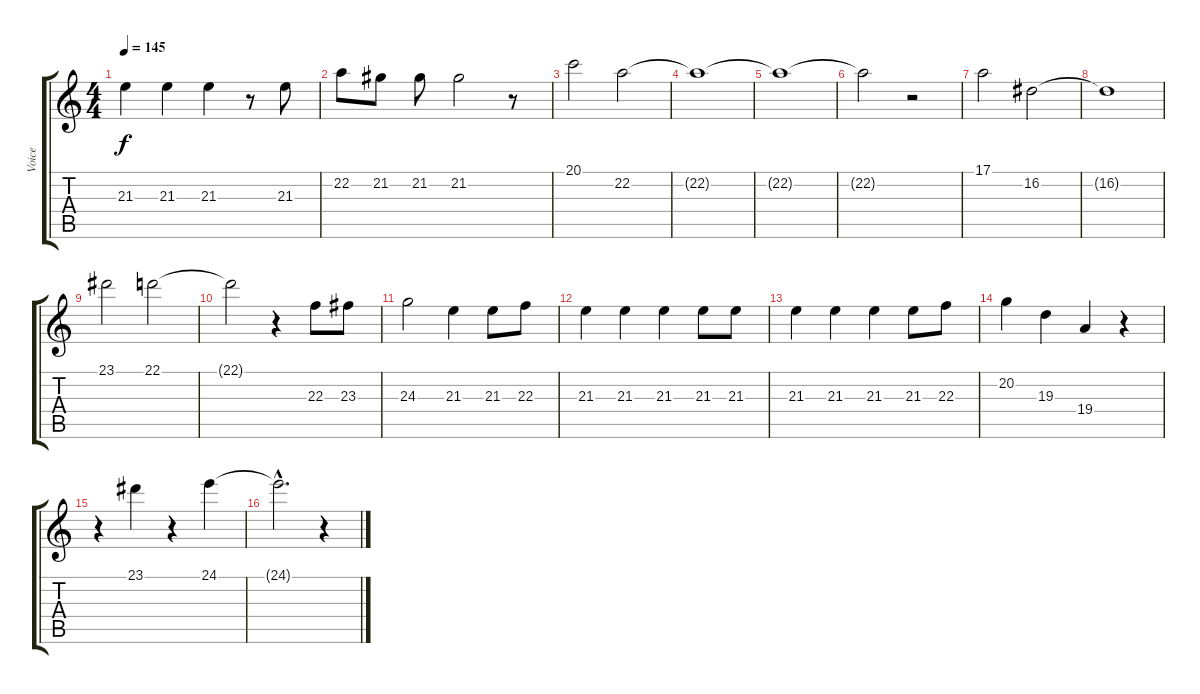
\track ("Voice" "Voice") {instrument churchorgan}
\staff {score tabs}
\tuning (E4 B3 G3 D3 A2 E2) {hide}
\ts (4 4)
\tempo 145
\clef g2
\ks c
21.3.4{dy f} 21.3.4 21.3.4 r.8 21.3.8 |
22.2.8 21.2.8 21.2.8 21.2.2 r.8 |
20.1.2 22.2.2 |
22.2{t}.1 |
22.2{t}.1 |
22.2{t}.2 r.2 |
17.1.2 16.2.2 |
16.2{t}.1 |
23.1.2 22.1.2 |
22.1{t}.2 r.4 22.3.8 23.3.8 |
24.3.2 21.3.4 21.3.8 22.3.8 |
21.3.4 21.3.4 21.3.4 21.3.8 21.3.8 |
21.3.4 21.3.4 21.3.4 21.3.8 22.3.8 |
20.2.4 19.3.4 19.4.4 r.4 |
r.4 23.1.4 r.4 24.1.4 |
24.1{hac t}.2{d} r.4
